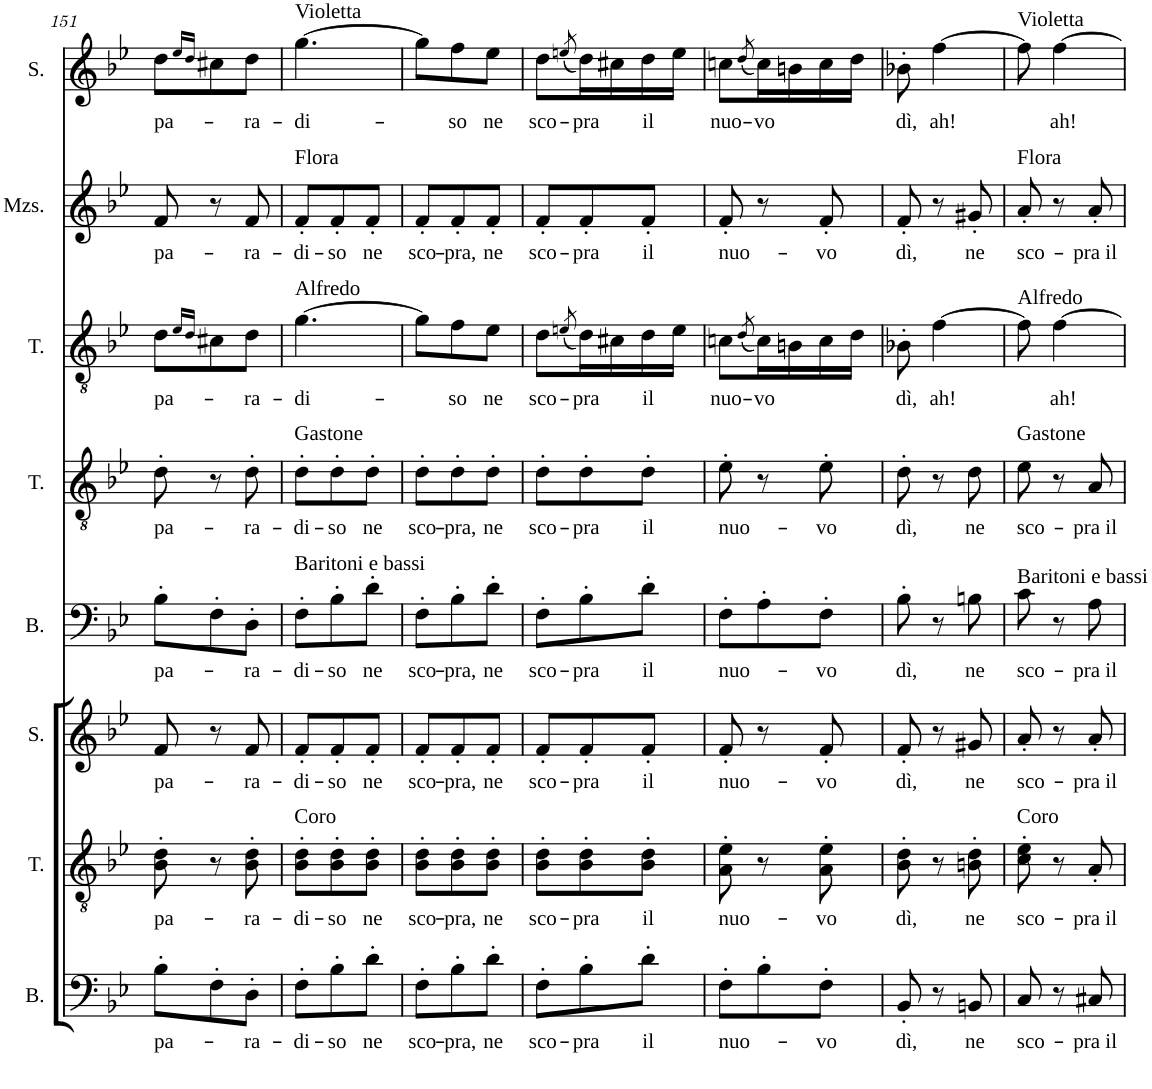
**kern	**text	**kern	**text	**kern	**text	**kern	**text	**kern	**text	**kern	**text	**kern	**text	**kern	**text
*part8	*part8	*part7	*part7	*part6	*part6	*part5	*part5	*part4	*part4	*part3	*part3	*part2	*part2	*part1	*part1
*staff8	*staff8	*staff7	*staff7	*staff6	*staff6	*staff5	*staff5	*staff4	*staff4	*staff3	*staff3	*staff2	*staff2	*staff1	*staff1
*I"Bass	*	*I"Tenor	*	*I"Soprano	*	*I"Bass	*	*I"Tenor	*	*I"Tenor	*	*I"Mezzosoprano	*	*I"Soprano	*
*I'B.	*	*I'T.	*	*I'S.	*	*I'B.	*	*I'T.	*	*I'T.	*	*I'Mzs.	*	*I'S.	*
!!LO:PB:g=z
*clefF4	*	*clefGv2	*	*clefG2	*	*clefF4	*	*clefGv2	*	*clefGv2	*	*clefG2	*	*clefG2	*
*k[b-e-]	*	*k[b-e-]	*	*k[b-e-]	*	*k[b-e-]	*	*k[b-e-]	*	*k[b-e-]	*	*k[b-e-]	*	*k[b-e-]	*
*M3/8	*	*M3/8	*	*M3/8	*	*M3/8	*	*M3/8	*	*M3/8	*	*M3/8	*	*M3/8	*
=151	=151	=151	=151	=151	=151	=151	=151	=151	=151	=151	=151	=151	=151	=151	=151
!	!LO:LY:b	!	!LO:LY:b	!	!LO:LY:b	!	!LO:LY:b	!	!LO:LY:b	!	!LO:LY:b	!	!LO:LY:b	!	!LO:LY:b
8B-'\L	pa-	8B-\' 8d\'	pa-	8f/	pa-	8B-'\L	pa-	8d'\	pa-	8d\L	pa-	8f/	pa-	8dd\L	pa-
.	.	.	.	.	.	.	.	.	.	16qe-/LL	.	.	.	16qee-/LL	.
.	.	.	.	.	.	.	.	.	.	16qd/JJ	.	.	.	16qdd/JJ	.
8F'\	.	8r	.	8r	.	8F'\	.	8r	.	8c#X\	.	8r	.	8cc#X\	.
!	!LO:LY:b	!	!LO:LY:b	!	!LO:LY:b	!	!LO:LY:b	!	!LO:LY:b	!	!LO:LY:b	!	!LO:LY:b	!	!LO:LY:b
8D'\J	-ra-	8B-\' 8d\'	-ra-	8f/	-ra-	8D'\J	-ra-	8d'\	-ra-	8d\J	-ra-	8f/	-ra-	8dd\J	-ra-
=152	=152	=152	=152	=152	=152	=152	=152	=152	=152	=152	=152	=152	=152	=152	=152
!	!	!	!	!	!	!	!	!	!	!	!	!	!	!LO:TX:a:t=Violetta	!
!	!	!	!	!	!	!	!	!	!	!	!	!LO:TX:a:t=Flora	!	!	!
!	!	!	!	!	!	!	!	!	!	!LO:TX:a:t=Alfredo	!	!	!	!	!
!	!	!	!	!	!	!	!	!LO:TX:a:t=Gastone	!	!	!	!	!	!	!
!	!	!	!	!	!	!LO:TX:a:t=Baritoni e bassi	!	!	!	!	!	!	!	!	!
!	!	!LO:TX:a:t=Coro	!	!	!	!	!	!	!	!	!	!	!	!	!
!	!LO:LY:b	!	!LO:LY:b	!	!LO:LY:b	!	!LO:LY:b	!	!LO:LY:b	!	!LO:LY:b	!	!LO:LY:b	!	!LO:LY:b
8F'\L	-di-	8B-\' 8d\'L	-di-	8f'/L	-di-	8F'\L	-di-	8d'\L	-di-	[4.g\	-di-	8f'/L	-di-	[4.gg\	-di-
!	!LO:LY:b	!	!LO:LY:b	!	!LO:LY:b	!	!LO:LY:b	!	!LO:LY:b	!	!	!	!LO:LY:b	!	!
8B-'\	-so	8B-\' 8d\'	-so	8f'/	-so	8B-'\	-so	8d'\	-so	.	.	8f'/	-so	.	.
!	!LO:LY:b	!	!LO:LY:b	!	!LO:LY:b	!	!LO:LY:b	!	!LO:LY:b	!	!	!	!LO:LY:b	!	!
8d'\J	ne	8B-\' 8d\'J	ne	8f'/J	ne	8d'\J	ne	8d'\J	ne	.	.	8f'/J	ne	.	.
=153	=153	=153	=153	=153	=153	=153	=153	=153	=153	=153	=153	=153	=153	=153	=153
!	!LO:LY:b	!	!LO:LY:b	!	!LO:LY:b	!	!LO:LY:b	!	!LO:LY:b	!	!	!	!LO:LY:b	!	!
8F'\L	sco-	8B-\' 8d\'L	sco-	8f'/L	sco-	8F'\L	sco-	8d'\L	sco-	8g\L]	.	8f'/L	sco-	8gg\L]	.
!	!LO:LY:b	!	!LO:LY:b	!	!LO:LY:b	!	!LO:LY:b	!	!LO:LY:b	!	!LO:LY:b	!	!LO:LY:b	!	!LO:LY:b
8B-'\	-pra,	8B-\' 8d\'	-pra,	8f'/	-pra,	8B-'\	-pra,	8d'\	-pra,	8f\	-so	8f'/	-pra,	8ff\	-so
!	!LO:LY:b	!	!LO:LY:b	!	!LO:LY:b	!	!LO:LY:b	!	!LO:LY:b	!	!LO:LY:b	!	!LO:LY:b	!	!LO:LY:b
8d'\J	ne	8B-\' 8d\'J	ne	8f'/J	ne	8d'\J	ne	8d'\J	ne	8e-\J	ne	8f'/J	ne	8ee-\J	ne
=154	=154	=154	=154	=154	=154	=154	=154	=154	=154	=154	=154	=154	=154	=154	=154
!	!LO:LY:b	!	!LO:LY:b	!	!LO:LY:b	!	!LO:LY:b	!	!LO:LY:b	!	!LO:LY:b	!	!LO:LY:b	!	!LO:LY:b
8F'\L	sco-	8B-\' 8d\'L	sco-	8f'/L	sco-	8F'\L	sco-	8d'\L	sco-	8d\L	sco-	8f'/L	sco-	8dd\L	sco-
.	.	.	.	.	.	.	.	.	.	(8qen/	.	.	.	(8qeen/	.
!	!LO:LY:b	!	!LO:LY:b	!	!LO:LY:b	!	!LO:LY:b	!	!LO:LY:b	!	!LO:LY:b	!	!LO:LY:b	!	!LO:LY:b
8B-'\	-pra	8B-\' 8d\'	-pra	8f'/	-pra	8B-'\	-pra	8d'\	-pra	16d\L)	-pra	8f'/	-pra	16dd\L)	-pra
.	.	.	.	.	.	.	.	.	.	16c#X\	.	.	.	16cc#X\	.
!	!LO:LY:b	!	!LO:LY:b	!	!LO:LY:b	!	!LO:LY:b	!	!LO:LY:b	!	!LO:LY:b	!	!LO:LY:b	!	!LO:LY:b
8d'\J	il	8B-\' 8d\'J	il	8f'/J	il	8d'\J	il	8d'\J	il	16d\	il	8f'/J	il	16dd\	il
.	.	.	.	.	.	.	.	.	.	16e\JJ	.	.	.	16ee\JJ	.
=155	=155	=155	=155	=155	=155	=155	=155	=155	=155	=155	=155	=155	=155	=155	=155
!	!LO:LY:b	!	!LO:LY:b	!	!LO:LY:b	!	!LO:LY:b	!	!LO:LY:b	!	!LO:LY:b	!	!LO:LY:b	!	!LO:LY:b
8F'\L	nuo-	8A\' 8e-\'	nuo-	8f'/	nuo-	8F'\L	nuo-	8e-'\	nuo-	8cn\L	nuo-	8f'/	nuo-	8ccn\L	nuo-
.	.	.	.	.	.	.	.	.	.	(8qd/	.	.	.	(8qdd/	.
!	!	!	!	!	!	!	!	!	!	!	!LO:LY:b	!	!	!	!LO:LY:b
8B-'\	.	8r	.	8r	.	8A'\	.	8r	.	16c\L)	-vo	8r	.	16cc\L)	-vo
.	.	.	.	.	.	.	.	.	.	16Bn\	.	.	.	16bn\	.
!	!LO:LY:b	!	!LO:LY:b	!	!LO:LY:b	!	!LO:LY:b	!	!LO:LY:b	!	!	!	!LO:LY:b	!	!
8F'\J	-vo	8A\' 8e-\'	-vo	8f'/	-vo	8F'\J	-vo	8e-'\	-vo	16c\	.	8f'/	-vo	16cc\	.
.	.	.	.	.	.	.	.	.	.	16d\JJ	.	.	.	16dd\JJ	.
=156	=156	=156	=156	=156	=156	=156	=156	=156	=156	=156	=156	=156	=156	=156	=156
!	!LO:LY:b	!	!LO:LY:b	!	!LO:LY:b	!	!LO:LY:b	!	!LO:LY:b	!	!LO:LY:b	!	!LO:LY:b	!	!LO:LY:b
8BB-'/	dì,	8B-\' 8d\'	dì,	8f'/	dì,	8B-'\	dì,	8d'\	dì,	8B-X'\	dì,	8f'/	dì,	8b-X'\	dì,
!	!	!	!	!	!	!	!	!	!	!	!LO:LY:b	!	!	!	!LO:LY:b
8r	.	8r	.	8r	.	8r	.	8r	.	[4f\	ah!	8r	.	[4ff\	ah!
!	!LO:LY:b	!	!LO:LY:b	!	!LO:LY:b	!	!LO:LY:b	!	!LO:LY:b	!	!	!	!LO:LY:b	!	!
8BBn/	ne	8Bn\' 8d\'	ne	8g#X/	ne	8Bn\	ne	8d\	ne	.	.	8g#X'/	ne	.	.
=157	=157	=157	=157	=157	=157	=157	=157	=157	=157	=157	=157	=157	=157	=157	=157
!	!	!	!	!	!	!	!	!	!	!	!	!	!	!LO:TX:a:t=Violetta	!
!	!	!	!	!	!	!	!	!	!	!	!	!LO:TX:a:t=Flora	!	!	!
!	!	!	!	!	!	!	!	!	!	!LO:TX:a:t=Alfredo	!	!	!	!	!
!	!	!	!	!	!	!	!	!LO:TX:a:t=Gastone	!	!	!	!	!	!	!
!	!	!	!	!	!	!LO:TX:a:t=Baritoni e bassi	!	!	!	!	!	!	!	!	!
!	!	!LO:TX:a:t=Coro	!	!	!	!	!	!	!	!	!	!	!	!	!
!	!LO:LY:b	!	!LO:LY:b	!	!LO:LY:b	!	!LO:LY:b	!	!LO:LY:b	!	!	!	!LO:LY:b	!	!
8C/	sco-	8c\' 8e-\'	sco-	8a'/	sco-	8c\	sco-	8e-\	sco-	8f\]	.	8a'/	sco-	8ff\]	.
!	!	!	!	!	!	!	!	!	!	!	!LO:LY:b	!	!	!	!LO:LY:b
8r	.	8r	.	8r	.	8r	.	8r	.	[4f\	ah!	8r	.	[4ff\	ah!
!	!LO:LY:b	!	!LO:LY:b	!	!LO:LY:b	!	!LO:LY:b	!	!LO:LY:b	!	!	!	!LO:LY:b	!	!
8C#X/	-pra il	8A'/	-pra il	8a'/	-pra il	8A\	-pra il	8A/	-pra il	.	.	8a'/	-pra il	.	.
=	=	=	=	=	=	=	=	=	=	=	=	=	=	=	=
*-	*-	*-	*-	*-	*-	*-	*-	*-	*-	*-	*-	*-	*-	*-	*-
